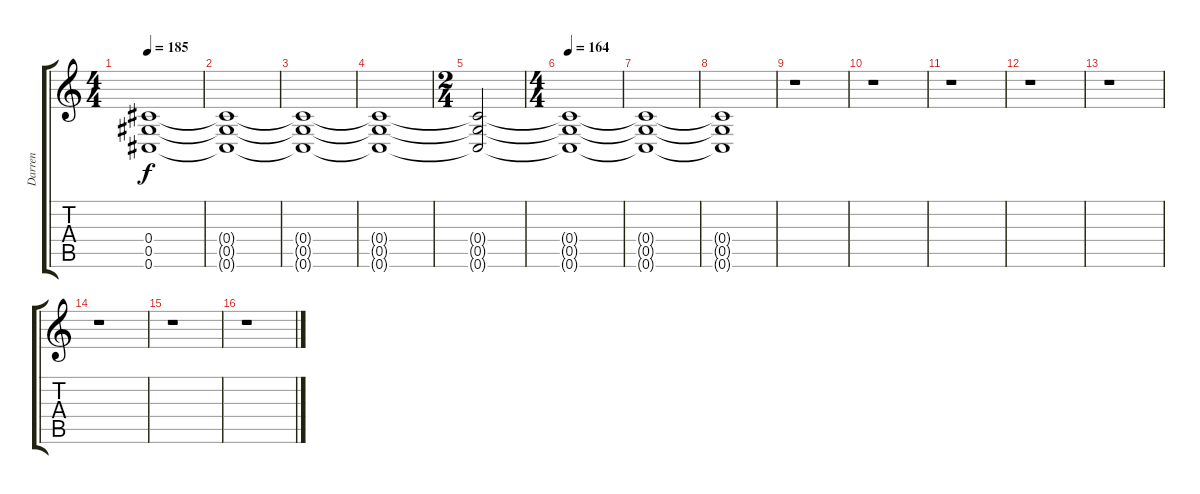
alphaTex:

\track ("Darren" "Darren") {instrument distortionguitar}
\staff {score tabs}
\tuning (Eb4 Bb3 Gb3 Db3 Ab2 Db2) {hide}
\ts (4 4)
\tempo 185
\clef g2
\ks c
(0.4 0.5 0.6).1{dy f} |
(0.4{t} 0.5{t} 0.6{t}).1 |
(0.4{t} 0.5{t} 0.6{t}).1 |
(0.4{t} 0.5{t} 0.6{t}).1 |
\ts (2 4)
(0.4{t} 0.5{t} 0.6{t}).2 |
\ts (4 4)
\tempo 164
(0.4{t} 0.5{t} 0.6{t}).1 |
(0.4{t} 0.5{t} 0.6{t}).1 |
(0.4{t} 0.5{t} 0.6{t}).1 |
r.1 |
r.1 |
r.1 |
r.1 |
r.1 |
r.1 |
r.1 |
r.1
